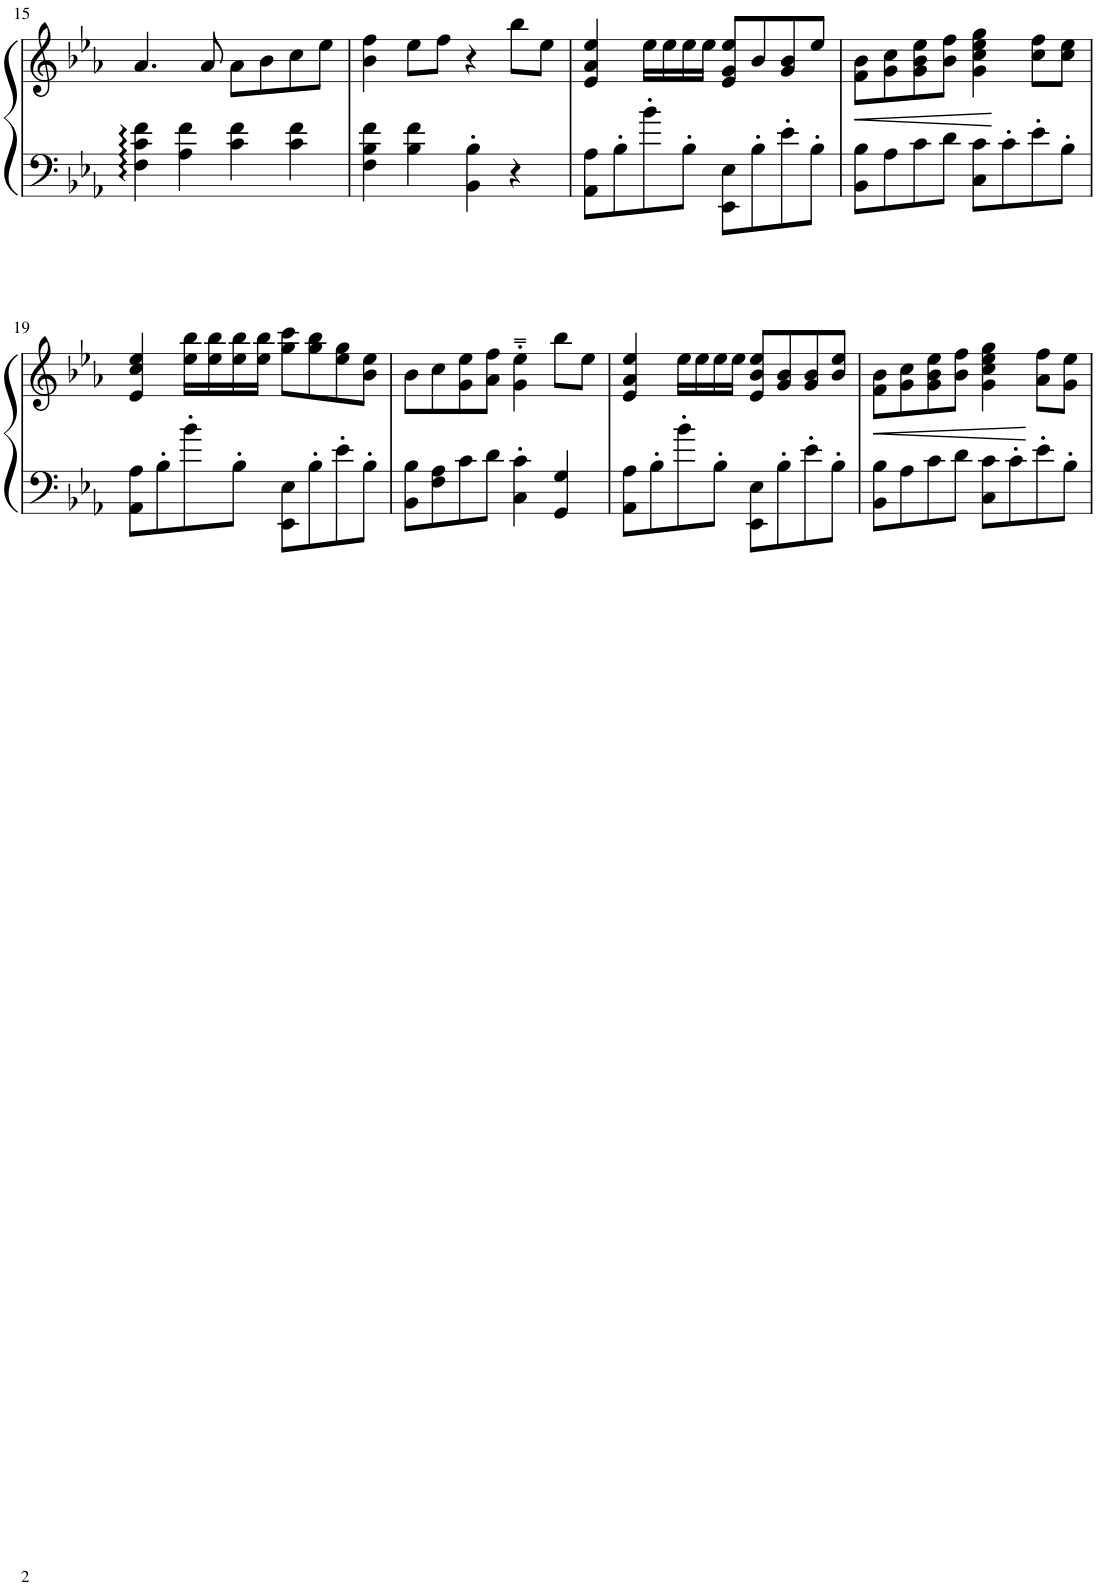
**kern	**kern	**dynam
*part1	*part1	*part1
*staff2	*staff1	*staff1/2
!!LO:PB:g=z
*clefF4	*clefG2	*
*k[b-e-a-]	*k[b-e-a-]	*
*M2/2	*M2/2	*
=15	=15	=15
4F\ 4c\ 4f\	4.a-/	.
4A-\ 4f\	.	.
.	8a-/	.
4c\ 4f\	8a-\L	.
.	8b-\	.
4c\ 4f\	8cc\	.
.	8ee-\J	.
=16	=16	=16
4F\ 4B-\ 4f\	4b-\ 4ff\	.
4B-\ 4f\	8ee-\L	.
.	8ff\J	.
4BB-\' 4B-\'	4r	.
4r	8bb-\L	.
.	8ee-\J	.
=17	=17	=17
8AA-\ 8A-\L	4e-/ 4a-/ 4ee-/	.
8B-'\	.	.
8b-'\	16ee-\LL	.
.	16ee-\	.
8B-'\J	16ee-\	.
.	16ee-\JJ	.
8EE-\ 8E-\L	8e-/ 8g/ 8ee-/L	.
8B-'\	8b-/	.
8e-'\	8g/ 8b-/	.
8B-'\J	8ee-/J	.
=18	=18	=18
!	!	!LO:HP:b
8BB-\ 8B-\L	8f\ 8b-\L	<
8A-\	8g\ 8cc\	.
8c\	8g\ 8b-\ 8ee-\	.
8d\J	8b-\ 8ff\J	.
8C\ 8c\L	4g\ 4cc\ 4ee-\ 4gg\	.
8c'\	.	.
8e-'\	8cc\ 8ff\L	[
8B-'\J	8cc\ 8ee-\J	.
!!LO:LB:g=z
=19	=19	=19
8AA-\ 8A-\L	4e-/ 4cc/ 4ee-/	.
8B-'\	.	.
8b-'\	16ee-\ 16bb-\LL	.
.	16ee-\ 16bb-\	.
8B-'\J	16ee-\ 16bb-\	.
.	16ee-\ 16bb-\JJ	.
8EE-\ 8E-\L	8gg\ 8ccc\L	.
8B-'\	8gg\ 8bb-\	.
8e-'\	8ee-\ 8gg\	.
8B-'\J	8b-\ 8ee-\J	.
=20	=20	=20
8BB-\ 8B-\L	8b-\L	.
8F\ 8A-\	8cc\	.
8c\	8g\ 8ee-\	.
8d\J	8a-\ 8ff\J	.
4C\' 4c\'	4g\'~ 4ee-\'~	.
4GG/ 4G/	8bb-\L	.
.	8ee-\J	.
=21	=21	=21
8AA-\ 8A-\L	4e-/ 4a-/ 4ee-/	.
8B-'\	.	.
8b-'\	16ee-\LL	.
.	16ee-\	.
8B-'\J	16ee-\	.
.	16ee-\JJ	.
8EE-\ 8E-\L	8e-/ 8b-/ 8ee-/L	.
8B-'\	8g/ 8b-/	.
8e-'\	8g/ 8b-/	.
8B-'\J	8b-/ 8ee-/J	.
=22	=22	=22
!	!	!LO:HP:b
8BB-\ 8B-\L	8f\ 8b-\L	<
8A-\	8g\ 8cc\	.
8c\	8g\ 8b-\ 8ee-\	.
8d\J	8b-\ 8ff\J	.
8C\ 8c\L	4g\ 4cc\ 4ee-\ 4gg\	.
8c'\	.	.
8e-'\	8a-\ 8ff\L	[
8B-'\J	8g\ 8ee-\J	.
=	=	=
*-	*-	*-
